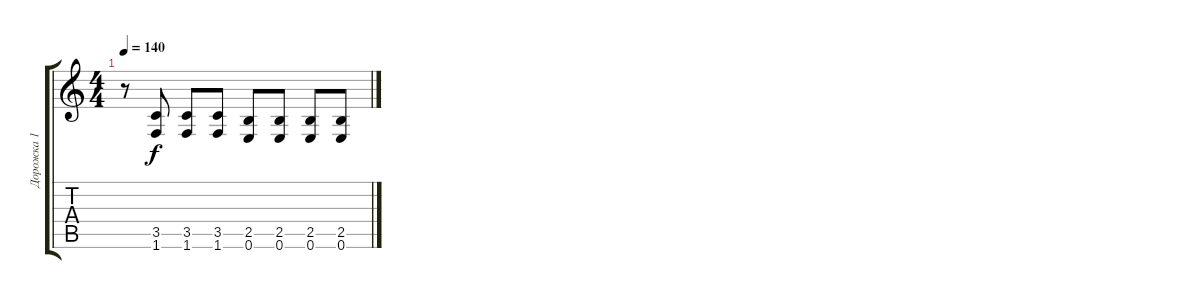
\track ("Дорожка 1" "Дорожка 1") {instrument distortionguitar}
\staff {score tabs}
\tuning (E4 B3 G3 D3 A2 E2) {hide}
\ts (4 4)
\tempo 140
\clef g2
\ks c
r.8{dy f} (3.5 1.6).8 (3.5 1.6).8 (3.5 1.6).8 (2.5 0.6).8 (2.5 0.6).8 (2.5 0.6).8 (2.5 0.6).8
